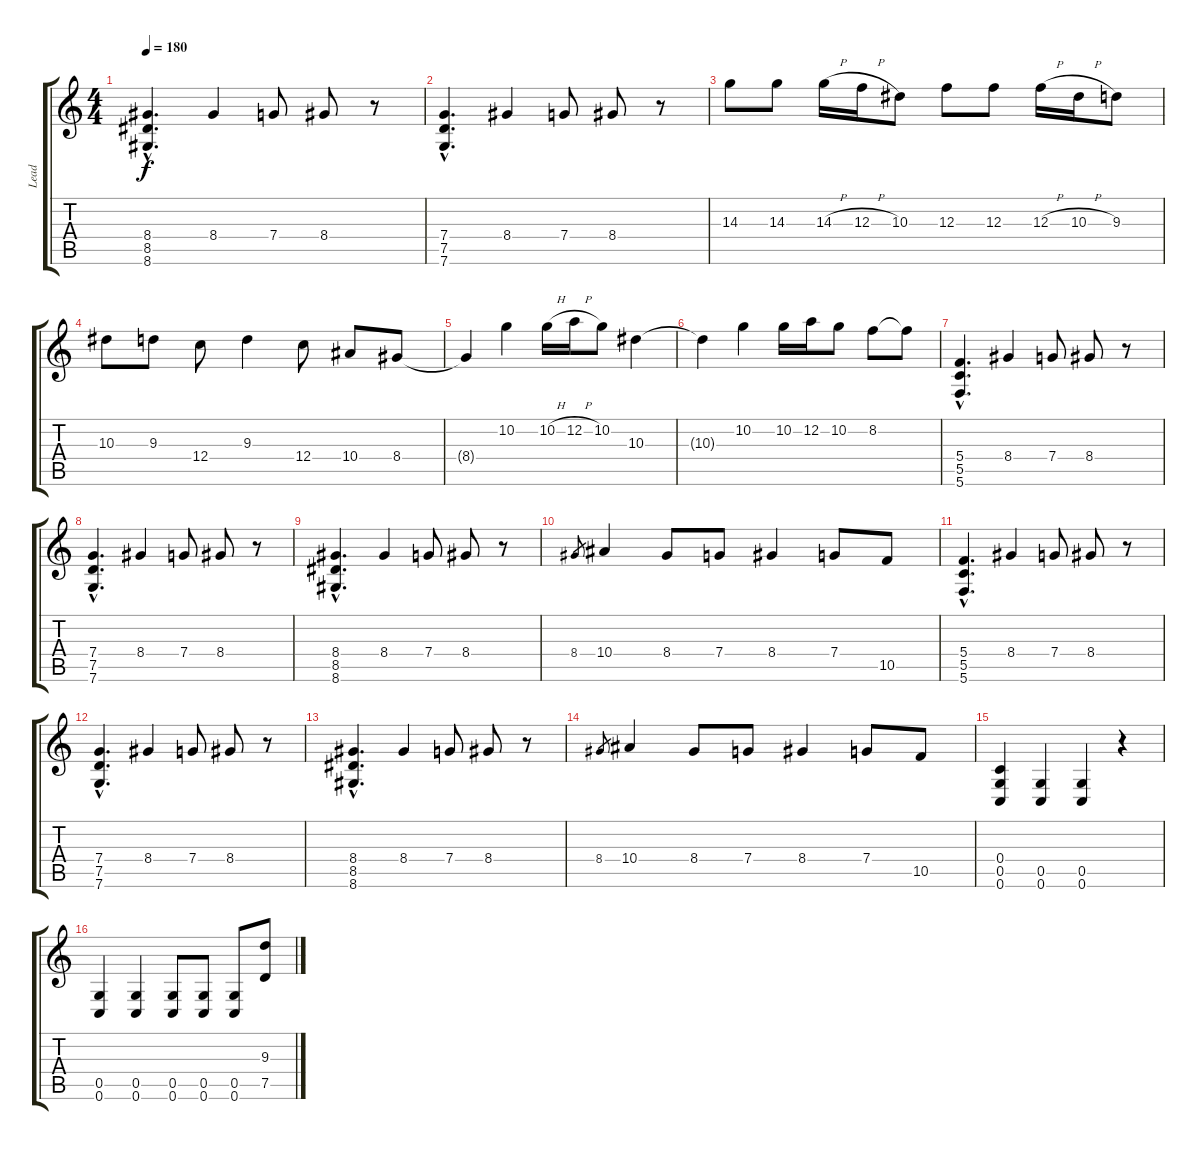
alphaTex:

\track ("Lead" "Lead") {instrument distortionguitar}
\staff {score tabs}
\tuning (D4 A3 F3 C3 G2 C2) {hide}
\ts (4 4)
\tempo 180
\clef g2
\ks c
(8.4{hac} 8.5{hac} 8.6{hac}).4{d dy f} 8.4.4 7.4.8 8.4.8 r.8 |
(7.4{hac} 7.5{hac} 7.6{hac}).4{d} 8.4.4 7.4.8 8.4.8 r.8 |
14.3.8 14.3.8 14.3{h}.16 12.3{h}.16 10.3.8 12.3.8 12.3.8 12.3{h}.16 10.3{h}.16 9.3.8 |
10.3.8 9.3.8 12.4.8 9.3.4 12.4.8 10.4.8 8.4.8 |
8.4{t}.4 10.2.4 10.2{h}.16 12.2{h}.16 10.2.8 10.3.4 |
10.3{t}.4 10.2.4 10.2.16 12.2.16 10.2.8 8.2.8 8.2{t}.8 |
(5.4{hac} 5.5{hac} 5.6{hac}).4{d} 8.4.4 7.4.8 8.4.8 r.8 |
(7.4{hac} 7.5{hac} 7.6{hac}).4{d} 8.4.4 7.4.8 8.4.8 r.8 |
(8.4{hac} 8.5{hac} 8.6{hac}).4{d} 8.4.4 7.4.8 8.4.8 r.8 |
8.4.8{gr} 10.4.4 8.4.8 7.4.8 8.4.4 7.4.8 10.5.8 |
(5.4{hac} 5.5{hac} 5.6{hac}).4{d} 8.4.4 7.4.8 8.4.8 r.8 |
(7.4{hac} 7.5{hac} 7.6{hac}).4{d} 8.4.4 7.4.8 8.4.8 r.8 |
(8.4{hac} 8.5{hac} 8.6{hac}).4{d} 8.4.4 7.4.8 8.4.8 r.8 |
8.4.8{gr} 10.4.4 8.4.8 7.4.8 8.4.4 7.4.8 10.5.8 |
(0.4 0.5 0.6).4 (0.5 0.6).4 (0.5 0.6).4 r.4 |
(0.5 0.6).4 (0.5 0.6).4 (0.5 0.6).8 (0.5 0.6).8 (0.5 0.6).8 (9.3 7.5).8
